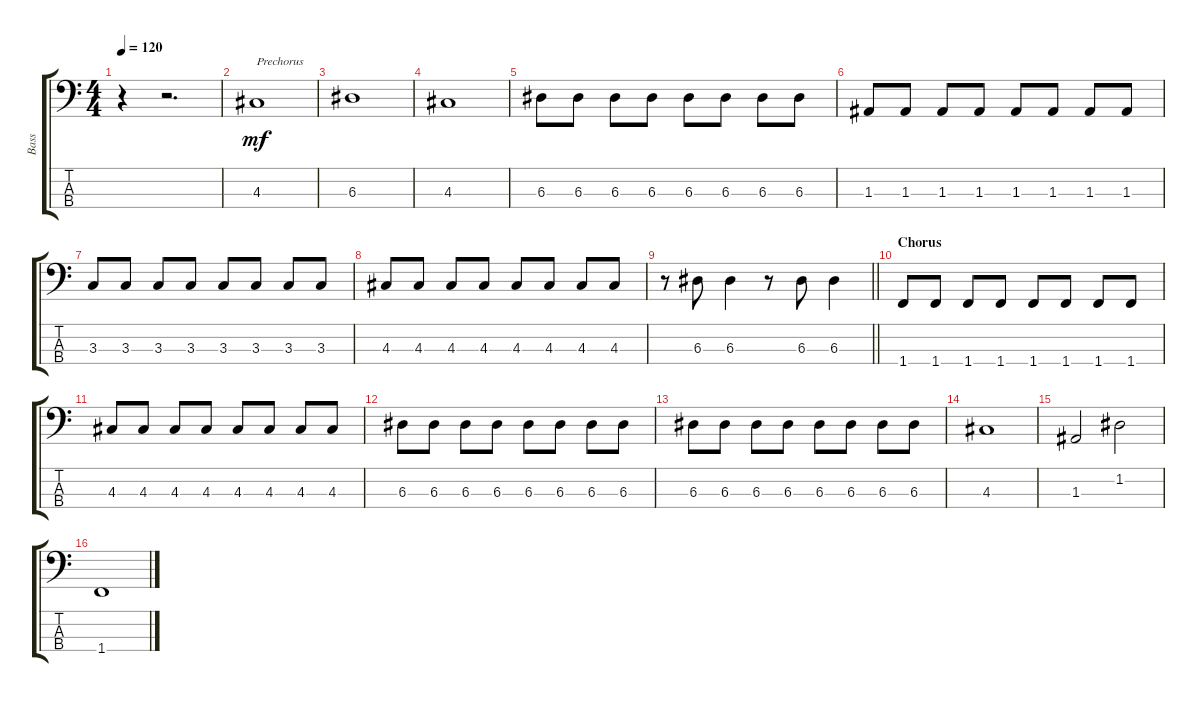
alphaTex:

\track ("Bass" "Bass") {instrument electricbasspick}
\staff {score tabs}
\tuning (G2 D2 A1 E1) {hide}
\ts (4 4)
\tempo 120
\clef f4
\ks c
r.4{dy mf} r.2{d} |
4.3.1{txt "Prechorus"} |
6.3.1 |
4.3.1 |
6.3.8 6.3.8 6.3.8 6.3.8 6.3.8 6.3.8 6.3.8 6.3.8 |
1.3.8 1.3.8 1.3.8 1.3.8 1.3.8 1.3.8 1.3.8 1.3.8 |
3.3.8 3.3.8 3.3.8 3.3.8 3.3.8 3.3.8 3.3.8 3.3.8 |
4.3.8 4.3.8 4.3.8 4.3.8 4.3.8 4.3.8 4.3.8 4.3.8 |
\barLineRight lightlight
r.8 6.3.8 6.3.4 r.8 6.3.8 6.3.4 |
\section ("" "Chorus")
1.4.8 1.4.8 1.4.8 1.4.8 1.4.8 1.4.8 1.4.8 1.4.8 |
4.3.8 4.3.8 4.3.8 4.3.8 4.3.8 4.3.8 4.3.8 4.3.8 |
6.3.8 6.3.8 6.3.8 6.3.8 6.3.8 6.3.8 6.3.8 6.3.8 |
6.3.8 6.3.8 6.3.8 6.3.8 6.3.8 6.3.8 6.3.8 6.3.8 |
4.3.1 |
1.3.2 1.2.2 |
1.4.1
